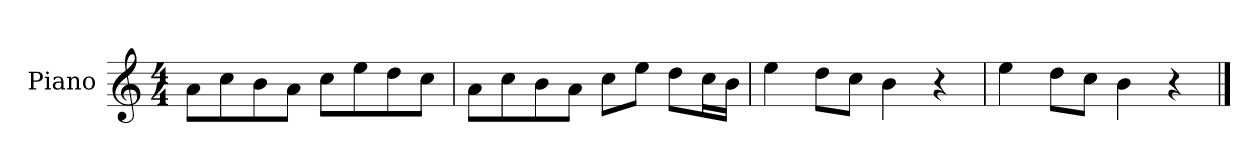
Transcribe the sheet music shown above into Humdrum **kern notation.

**kern
*part1
*staff1
*I"Piano
*I'P-no
*clefG2
*k[]
*M4/4
*MM90
=1
8a\L
8cc\
8b\
8a\J
8cc\L
8ee\
8dd\
8cc\J
=2
8a\L
8cc\
8b\
8a\J
8cc\L
8ee\J
8dd\L
16cc\L
16b\JJ
=3
4ee\
8dd\L
8cc\J
4b\
4r
=4
4ee\
8dd\L
8cc\J
4b\
4r
==
*-
